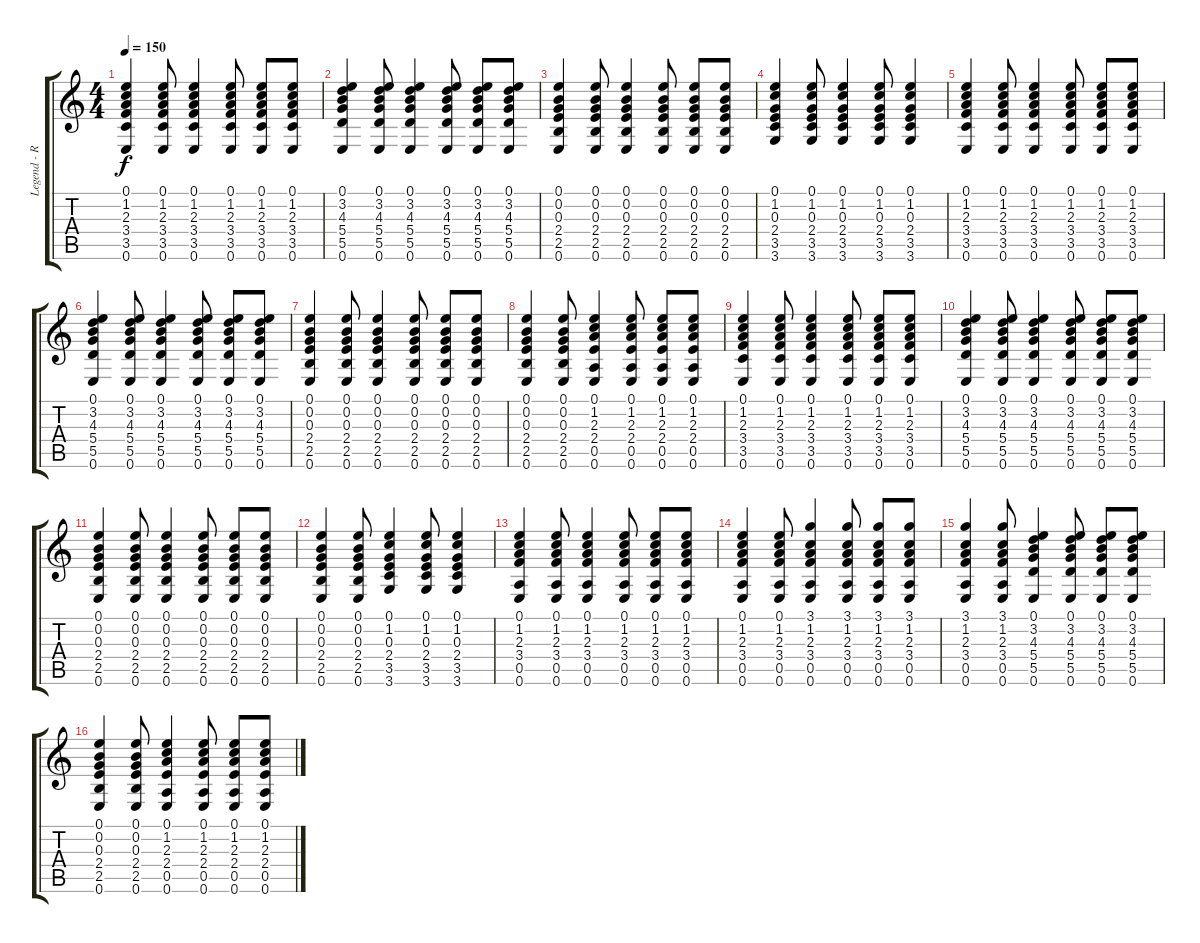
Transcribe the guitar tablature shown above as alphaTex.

\track ("Legend - Rhythm" "Legend - R") {instrument acousticguitarsteel}
\staff {score tabs}
\tuning (E4 B3 G3 D3 A2 E2) {hide}
\ts (4 4)
\tempo 150
\clef g2
\ks c
(0.1 1.2 2.3 3.4 3.5 0.6).4{dy f} (0.1 1.2 2.3 3.4 3.5 0.6).8 (0.1 1.2 2.3 3.4 3.5 0.6).4 (0.1 1.2 2.3 3.4 3.5 0.6).8 (0.1 1.2 2.3 3.4 3.5 0.6).8 (0.1 1.2 2.3 3.4 3.5 0.6).8 |
(0.1 3.2 4.3 5.4 5.5 0.6).4 (0.1 3.2 4.3 5.4 5.5 0.6).8 (0.1 3.2 4.3 5.4 5.5 0.6).4 (0.1 3.2 4.3 5.4 5.5 0.6).8 (0.1 3.2 4.3 5.4 5.5 0.6).8 (0.1 3.2 4.3 5.4 5.5 0.6).8 |
(0.1 0.2 0.3 2.4 2.5 0.6).4 (0.1 0.2 0.3 2.4 2.5 0.6).8 (0.1 0.2 0.3 2.4 2.5 0.6).4 (0.1 0.2 0.3 2.4 2.5 0.6).8 (0.1 0.2 0.3 2.4 2.5 0.6).8 (0.1 0.2 0.3 2.4 2.5 0.6).8 |
(0.1 1.2 0.3 2.4 3.5 3.6).4 (0.1 1.2 0.3 2.4 3.5 3.6).8 (0.1 1.2 0.3 2.4 3.5 3.6).4 (0.1 1.2 0.3 2.4 3.5 3.6).8 (0.1 1.2 0.3 2.4 3.5 3.6).4 |
(0.1 1.2 2.3 3.4 3.5 0.6).4 (0.1 1.2 2.3 3.4 3.5 0.6).8 (0.1 1.2 2.3 3.4 3.5 0.6).4 (0.1 1.2 2.3 3.4 3.5 0.6).8 (0.1 1.2 2.3 3.4 3.5 0.6).8 (0.1 1.2 2.3 3.4 3.5 0.6).8 |
(0.1 3.2 4.3 5.4 5.5 0.6).4 (0.1 3.2 4.3 5.4 5.5 0.6).8 (0.1 3.2 4.3 5.4 5.5 0.6).4 (0.1 3.2 4.3 5.4 5.5 0.6).8 (0.1 3.2 4.3 5.4 5.5 0.6).8 (0.1 3.2 4.3 5.4 5.5 0.6).8 |
(0.1 0.2 0.3 2.4 2.5 0.6).4 (0.1 0.2 0.3 2.4 2.5 0.6).8 (0.1 0.2 0.3 2.4 2.5 0.6).4 (0.1 0.2 0.3 2.4 2.5 0.6).8 (0.1 0.2 0.3 2.4 2.5 0.6).8 (0.1 0.2 0.3 2.4 2.5 0.6).8 |
(0.1 0.2 0.3 2.4 2.5 0.6).4 (0.1 0.2 0.3 2.4 2.5 0.6).8 (0.1 1.2 2.3 2.4 0.5 0.6).4 (0.1 1.2 2.3 2.4 0.5 0.6).8 (0.1 1.2 2.3 2.4 0.5 0.6).8 (0.1 1.2 2.3 2.4 0.5 0.6).8 |
(0.1 1.2 2.3 3.4 3.5 0.6).4 (0.1 1.2 2.3 3.4 3.5 0.6).8 (0.1 1.2 2.3 3.4 3.5 0.6).4 (0.1 1.2 2.3 3.4 3.5 0.6).8 (0.1 1.2 2.3 3.4 3.5 0.6).8 (0.1 1.2 2.3 3.4 3.5 0.6).8 |
(0.1 3.2 4.3 5.4 5.5 0.6).4 (0.1 3.2 4.3 5.4 5.5 0.6).8 (0.1 3.2 4.3 5.4 5.5 0.6).4 (0.1 3.2 4.3 5.4 5.5 0.6).8 (0.1 3.2 4.3 5.4 5.5 0.6).8 (0.1 3.2 4.3 5.4 5.5 0.6).8 |
(0.1 0.2 0.3 2.4 2.5 0.6).4 (0.1 0.2 0.3 2.4 2.5 0.6).8 (0.1 0.2 0.3 2.4 2.5 0.6).4 (0.1 0.2 0.3 2.4 2.5 0.6).8 (0.1 0.2 0.3 2.4 2.5 0.6).8 (0.1 0.2 0.3 2.4 2.5 0.6).8 |
(0.1 0.2 0.3 2.4 2.5 0.6).4 (0.1 0.2 0.3 2.4 2.5 0.6).8 (0.1 1.2 0.3 2.4 3.5 3.6).4 (0.1 1.2 0.3 2.4 3.5 3.6).8 (0.1 1.2 0.3 2.4 3.5 3.6).4 |
(0.1 1.2 2.3 3.4 0.5 0.6).4 (0.1 1.2 2.3 3.4 0.5 0.6).8 (0.1 1.2 2.3 3.4 0.5 0.6).4 (0.1 1.2 2.3 3.4 0.5 0.6).8 (0.1 1.2 2.3 3.4 0.5 0.6).8 (0.1 1.2 2.3 3.4 0.5 0.6).8 |
(0.1 1.2 2.3 3.4 0.5 0.6).4 (0.1 1.2 2.3 3.4 0.5 0.6).8 (3.1 1.2 2.3 3.4 0.5 0.6).4 (3.1 1.2 2.3 3.4 0.5 0.6).8 (3.1 1.2 2.3 3.4 0.5 0.6).8 (3.1 1.2 2.3 3.4 0.5 0.6).8 |
(3.1 1.2 2.3 3.4 0.5 0.6).4 (3.1 1.2 2.3 3.4 0.5 0.6).8 (0.1 3.2 4.3 5.4 5.5 0.6).4 (0.1 3.2 4.3 5.4 5.5 0.6).8 (0.1 3.2 4.3 5.4 5.5 0.6).8 (0.1 3.2 4.3 5.4 5.5 0.6).8 |
(0.1 0.2 0.3 2.4 2.5 0.6).4 (0.1 0.2 0.3 2.4 2.5 0.6).8 (0.1 1.2 2.3 2.4 0.5 0.6).4 (0.1 1.2 2.3 2.4 0.5 0.6).8 (0.1 1.2 2.3 2.4 0.5 0.6).8 (0.1 1.2 2.3 2.4 0.5 0.6).8
